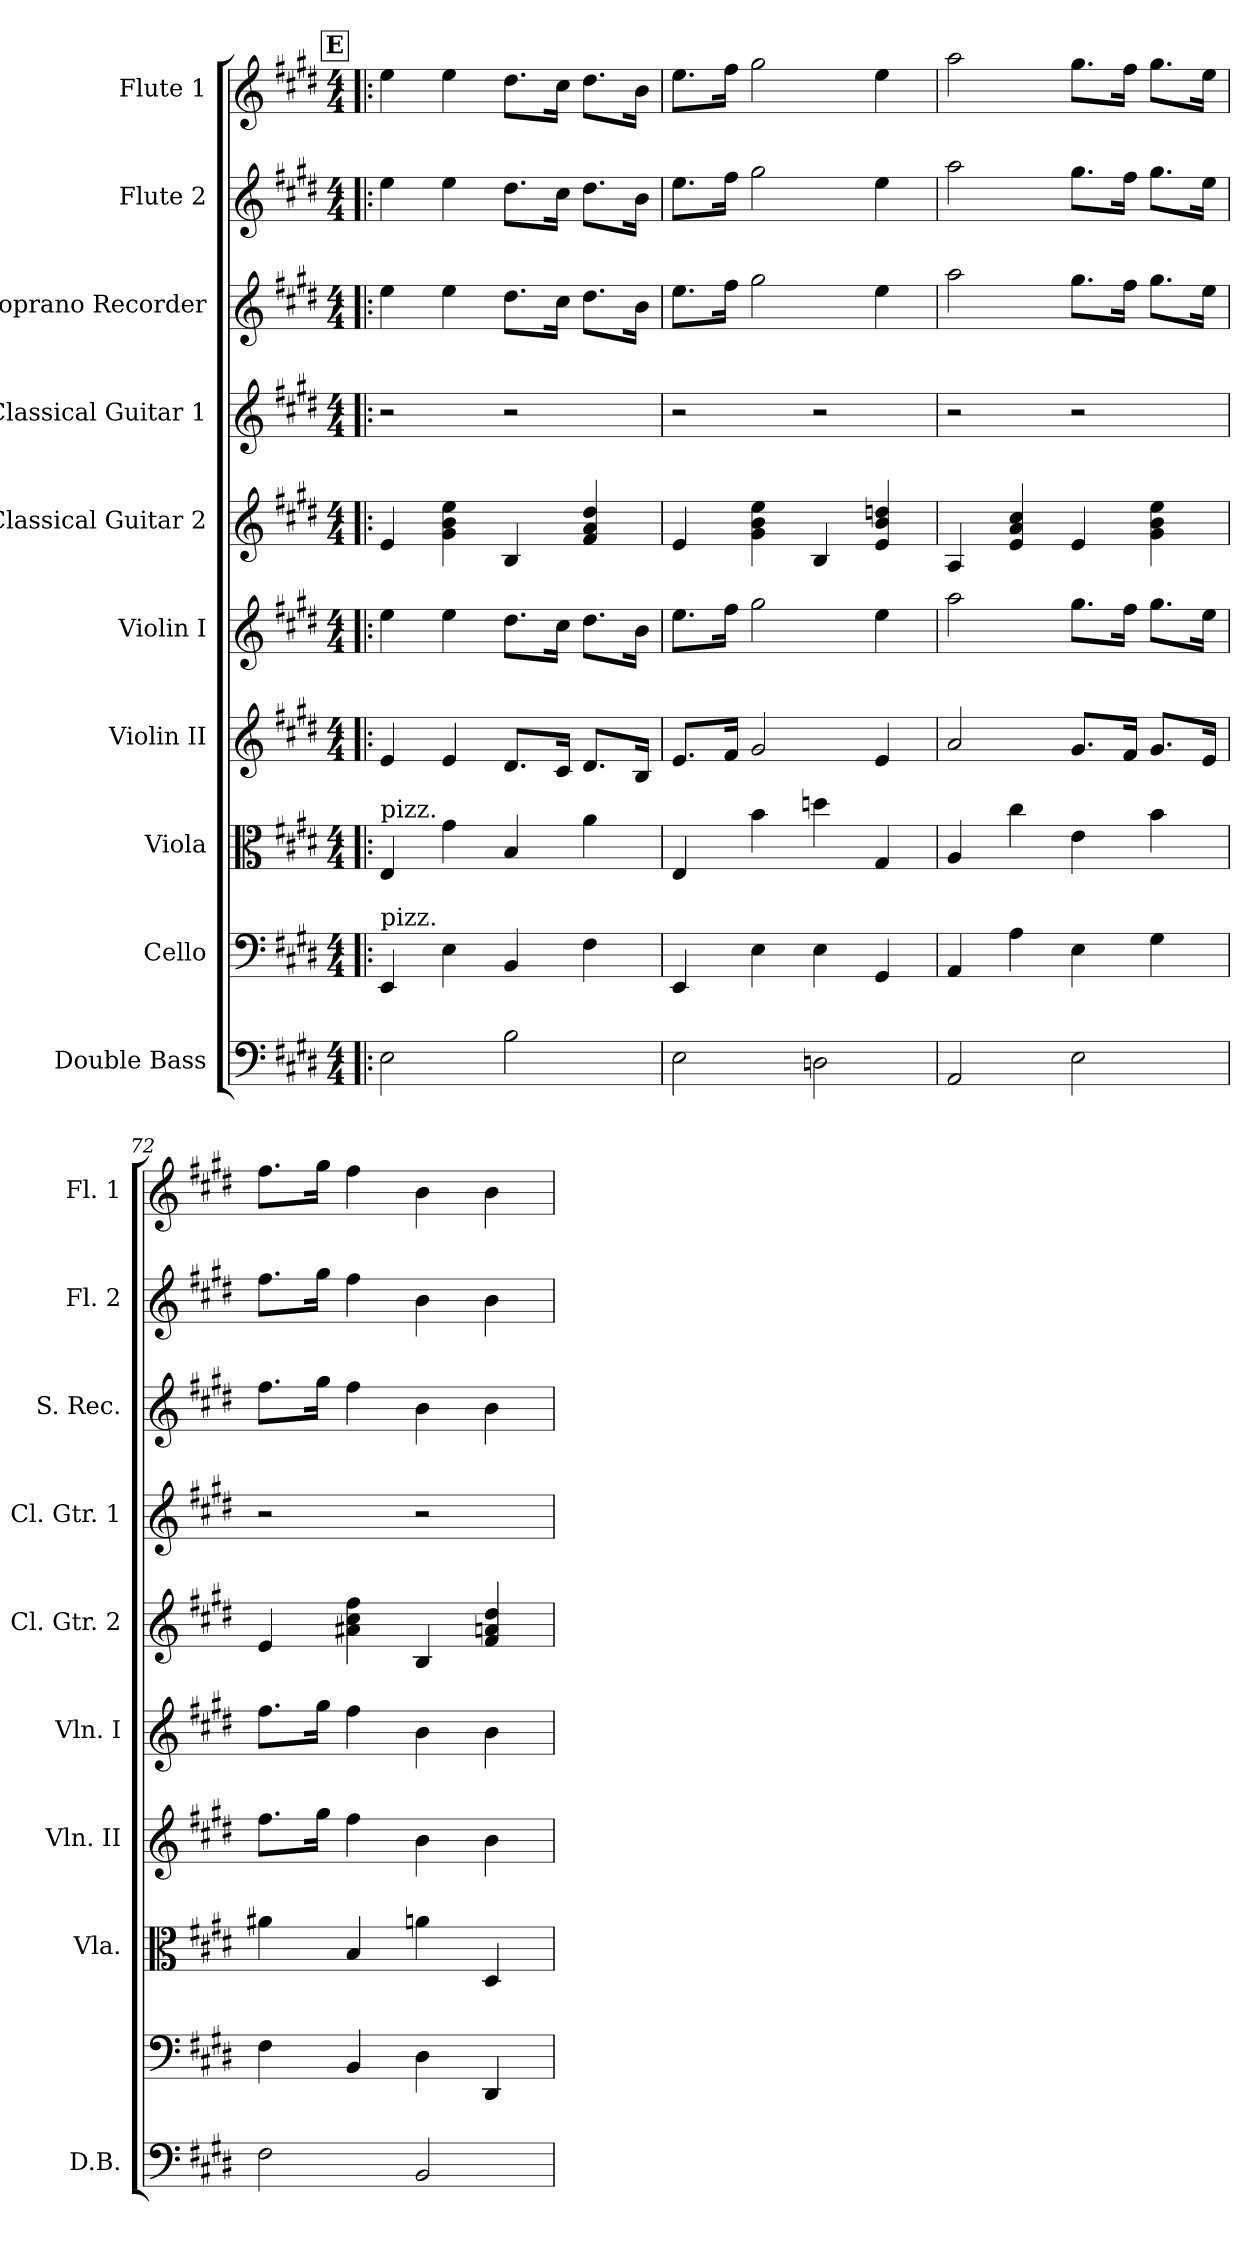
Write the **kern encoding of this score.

**kern	**kern	**kern	**kern	**kern	**kern	**kern	**kern	**kern	**kern
*part10	*part9	*part8	*part7	*part6	*part5	*part4	*part3	*part2	*part1
*staff10	*staff9	*staff8	*staff7	*staff6	*staff5	*staff4	*staff3	*staff2	*staff1
*I"Double Bass	*I"Cello	*I"Viola	*I"Violin II	*I"Violin I	*I"Classical Guitar 2	*I"Classical Guitar 1	*I"Soprano Recorder	*I"Flute 2	*I"Flute 1
*I'D.B.	*	*I'Vla.	*I'Vln. II	*I'Vln. I	*I'Cl. Gtr. 2	*I'Cl. Gtr. 1	*I'S. Rec.	*I'Fl. 2	*I'Fl. 1
*clefF4	*clefF4	*clefC3	*clefG2	*clefG2	*clefG2	*clefG2	*clefG2	*clefG2	*clefG2
*ITrd7c12	*	*	*	*	*ITrd7c12	*ITrd7c12	*ITrd-7c-12	*	*
*k[f#c#g#d#]	*k[f#c#g#d#]	*k[f#c#g#d#]	*k[f#c#g#d#]	*k[f#c#g#d#]	*k[f#c#g#d#]	*k[f#c#g#d#]	*k[f#c#g#d#]	*k[f#c#g#d#]	*k[f#c#g#d#]
*E:	*E:	*E:	*E:	*E:	*E:	*E:	*E:	*E:	*E:
*M4/4	*M4/4	*M4/4	*M4/4	*M4/4	*M4/4	*M4/4	*M4/4	*M4/4	*M4/4
!!LO:REH:place=s1:a:B:fs=10.8:t=E
=69!|:	=69!|:	=69!|:	=69!|:	=69!|:	=69!|:	=69!|:	=69!|:	=69!|:	=69!|:
!	!	!LO:TX:a:t=pizz.	!	!	!	!	!	!	!
!	!LO:TX:a:t=pizz.	!	!	!	!	!	!	!	!
2EE\	4EE/	4E/	4e/	4ee\	4E/	2r	4eee\	4ee\	4ee\
.	4E\	4g#\	4e/	4ee\	4G#\ 4B\ 4e\	.	4eee\	4ee\	4ee\
2BB\	4BB/	4B/	8.d#/L	8.dd#\L	4BB/	2r	8.ddd#\L	8.dd#\L	8.dd#\L
.	.	.	16c#/Jk	16cc#\Jk	.	.	16ccc#\Jk	16cc#\Jk	16cc#\Jk
.	4F#\	4a\	8.d#/L	8.dd#\L	4F#/ 4A/ 4d#/	.	8.ddd#\L	8.dd#\L	8.dd#\L
.	.	.	16B/Jk	16b\Jk	.	.	16bb\Jk	16b\Jk	16b\Jk
!!LO:PB:g=z
=70	=70	=70	=70	=70	=70	=70	=70	=70	=70
2EE\	4EE/	4E/	8.e/L	8.ee\L	4E/	2r	8.eee\L	8.ee\L	8.ee\L
.	.	.	16f#/Jk	16ff#\Jk	.	.	16fff#\Jk	16ff#\Jk	16ff#\Jk
.	4E\	4b\	2g#/	2gg#\	4G#\ 4B\ 4e\	.	2ggg#\	2gg#\	2gg#\
2DDn\	4E\	4ddn\	.	.	4BB/	2r	.	.	.
.	4GG#/	4G#/	4e/	4ee\	4E/ 4B/ 4dn/	.	4eee\	4ee\	4ee\
=71	=71	=71	=71	=71	=71	=71	=71	=71	=71
2AAA/	4AA/	4A/	2a/	2aa\	4AA/	2r	2aaa\	2aa\	2aa\
.	4A\	4cc#\	.	.	4E/ 4A/ 4c#/	.	.	.	.
2EE\	4E\	4e\	8.g#/L	8.gg#\L	4E/	2r	8.ggg#\L	8.gg#\L	8.gg#\L
.	.	.	16f#/Jk	16ff#\Jk	.	.	16fff#\Jk	16ff#\Jk	16ff#\Jk
.	4G#\	4b\	8.g#/L	8.gg#\L	4G#\ 4B\ 4e\	.	8.ggg#\L	8.gg#\L	8.gg#\L
.	.	.	16e/Jk	16ee\Jk	.	.	16eee\Jk	16ee\Jk	16ee\Jk
=72	=72	=72	=72	=72	=72	=72	=72	=72	=72
2FF#\	4F#\	4a#X\	8.ff#\L	8.ff#\L	4E/	2r	8.fff#\L	8.ff#\L	8.ff#\L
.	.	.	16gg#\Jk	16gg#\Jk	.	.	16ggg#\Jk	16gg#\Jk	16gg#\Jk
.	4BB/	4B/	4ff#\	4ff#\	4A#X\ 4c#\ 4f#\	.	4fff#\	4ff#\	4ff#\
2BBB/	4D#\	4an\	4b\	4b\	4BB/	2r	4bb\	4b\	4b\
.	4DD#/	4D#/	4b\	4b\	4F#/ 4An/ 4d#/	.	4bb\	4b\	4b\
=	=	=	=	=	=	=	=	=	=
*-	*-	*-	*-	*-	*-	*-	*-	*-	*-
